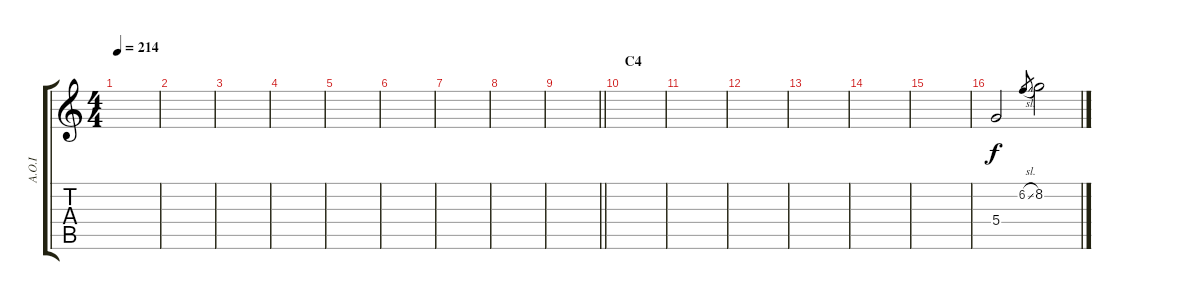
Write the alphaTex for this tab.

\track ("A.O.I" "A.O.I") {instrument distortionguitar}
\staff {score tabs}
\tuning (E4 B3 G3 D3 A2 E2) {hide}
\ts (4 4)
\tempo 214
\clef g2
\ks c
|
|
|
|
|
|
|
|
\barLineRight lightlight
|
\section ("" "C4")
|
|
|
|
|
|
5.4.2{volume 12 balance 8} 6.2{sl}.8{gr} 8.2.2
